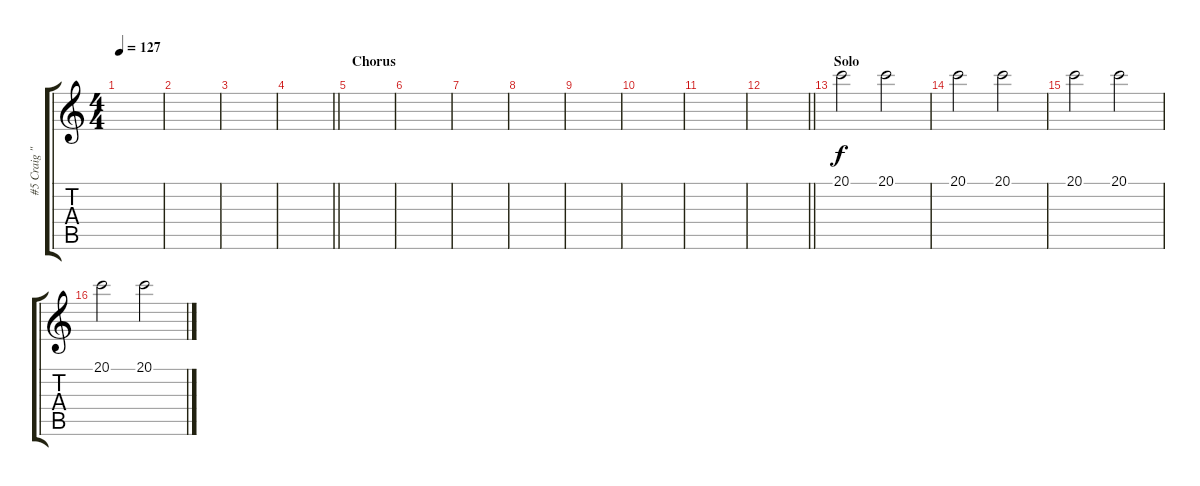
\track ("#5 Craig \"133\" Jones" "#5 Craig \"") {instrument pad3polysynth}
\staff {score tabs}
\tuning (E4 B3 G3 D3 A2 E2) {hide}
\ts (4 4)
\tempo 127
\clef g2
\ks c
|
|
|
\barLineRight lightlight
|
\section ("" "Chorus")
|
|
|
|
|
|
|
\barLineRight lightlight
|
\section ("" "Solo")
20.1.2{volume 3} 20.1.2 |
20.1.2 20.1.2 |
20.1.2 20.1.2 |
20.1.2 20.1.2
